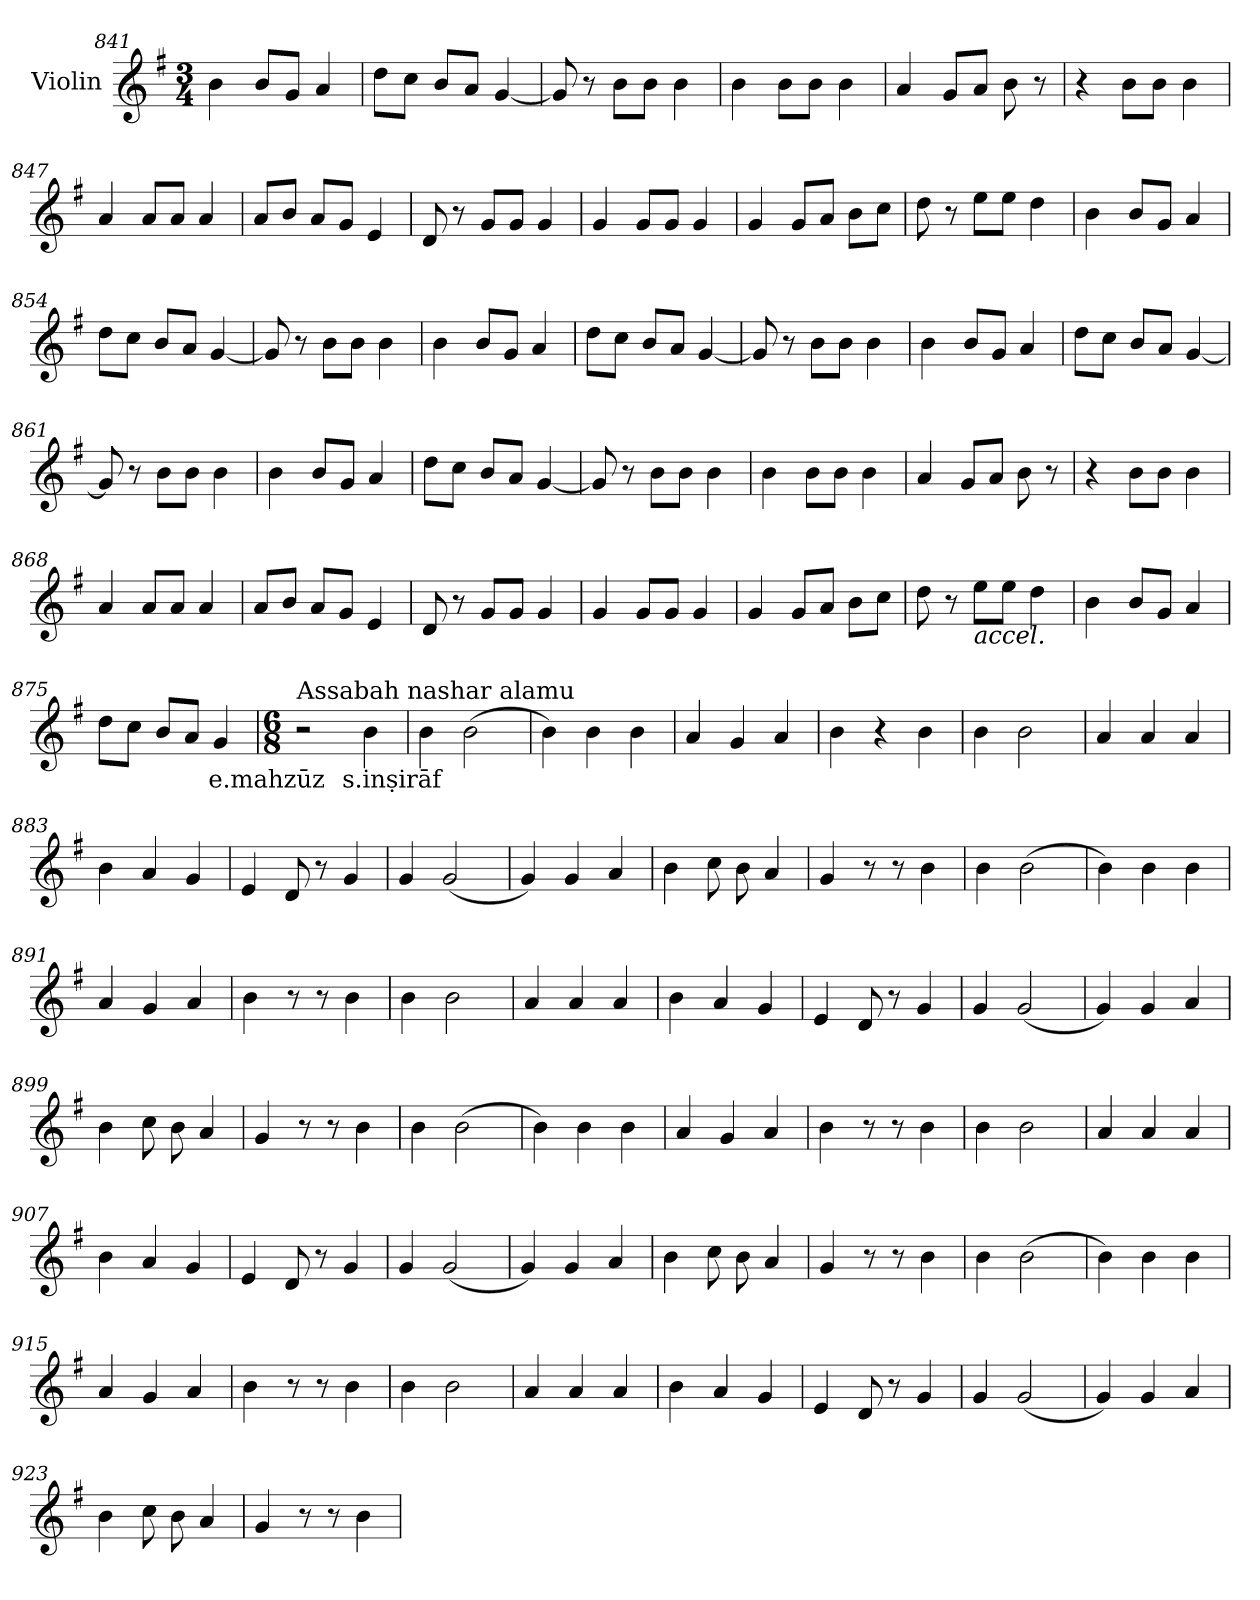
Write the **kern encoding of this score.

**kern	**text
*part1	*part1
*staff1	*staff1
*I"Violin	*
*clefG2	*
*k[f#]	*
*G:	*
*M3/4	*
=841	=841
4b\	.
8b/L	.
8g/J	.
4a/	.
!!LO:LB:g=z
=842	=842
8dd\L	.
8cc\J	.
8b/L	.
8a/J	.
[4g/	.
=843	=843
8g/]	.
8r	.
8b\L	.
8b\J	.
4b\	.
=844	=844
4b\	.
8b\L	.
8b\J	.
4b\	.
=845	=845
4a/	.
8g/L	.
8a/J	.
8b\	.
8r	.
=846	=846
4r	.
8b\L	.
8b\J	.
4b\	.
=847	=847
4a/	.
8a/L	.
8a/J	.
4a/	.
!!LO:LB:g=z
=848	=848
8a/L	.
8b/J	.
8a/L	.
8g/J	.
4e/	.
=849	=849
8d/	.
8r	.
8g/L	.
8g/J	.
4g/	.
=850	=850
4g/	.
8g/L	.
8g/J	.
4g/	.
=851	=851
4g/	.
8g/L	.
8a/J	.
8b\L	.
8cc\J	.
=852	=852
8dd\	.
8r	.
8ee\L	.
8ee\J	.
4dd\	.
=853	=853
4b\	.
8b/L	.
8g/J	.
4a/	.
!!LO:LB:g=z
=854	=854
8dd\L	.
8cc\J	.
8b/L	.
8a/J	.
[4g/	.
=855	=855
8g/]	.
8r	.
8b\L	.
8b\J	.
4b\	.
=856	=856
4b\	.
8b/L	.
8g/J	.
4a/	.
=857	=857
8dd\L	.
8cc\J	.
8b/L	.
8a/J	.
[4g/	.
=858	=858
8g/]	.
8r	.
8b\L	.
8b\J	.
4b\	.
=859	=859
4b\	.
8b/L	.
8g/J	.
4a/	.
!!LO:LB:g=z
=860	=860
8dd\L	.
8cc\J	.
8b/L	.
8a/J	.
[4g/	.
=861	=861
8g/]	.
8r	.
8b\L	.
8b\J	.
4b\	.
=862	=862
4b\	.
8b/L	.
8g/J	.
4a/	.
=863	=863
8dd\L	.
8cc\J	.
8b/L	.
8a/J	.
[4g/	.
=864	=864
8g/]	.
8r	.
8b\L	.
8b\J	.
4b\	.
=865	=865
4b\	.
8b\L	.
8b\J	.
4b\	.
!!LO:LB:g=z
=866	=866
4a/	.
8g/L	.
8a/J	.
8b\	.
8r	.
=867	=867
4r	.
8b\L	.
8b\J	.
4b\	.
=868	=868
4a/	.
8a/L	.
8a/J	.
4a/	.
=869	=869
8a/L	.
8b/J	.
8a/L	.
8g/J	.
4e/	.
=870	=870
8d/	.
8r	.
8g/L	.
8g/J	.
4g/	.
=871	=871
4g/	.
8g/L	.
8g/J	.
4g/	.
!!LO:LB:g=z
=872	=872
4g/	.
8g/L	.
8a/J	.
8b\L	.
8cc\J	.
=873	=873
8dd\	.
8r	.
!LO:TX:b:i:t=accel.	!
8ee\L	.
8ee\J	.
4dd\	.
=874	=874
4b\	.
8b/L	.
8g/J	.
4a/	.
=875	=875
8dd\L	.
8cc\J	.
8b/L	.
8a/J	.
!	!LO:LY:b
4g/	e.mahzūz
=876	=876
*M6/8	*
*MM150	*
!LO:TX:a:t=Assabah nashar alamu	!
2r	.
!	!LO:LY:b
4b\	s.inṣirāf
=877	=877
4b\	.
(>2b\	.
=878	=878
4b\)	.
4b\	.
4b\	.
!!LO:LB:g=z
=879	=879
4a/	.
4g/	.
4a/	.
=880	=880
4b\	.
4r	.
4b\	.
=881	=881
4b\	.
2b\	.
=882	=882
4a/	.
4a/	.
4a/	.
=883	=883
4b\	.
4a/	.
4g/	.
=884	=884
4e/	.
8d/	.
8r	.
4g/	.
=885	=885
4g/	.
(<2g/	.
!!LO:PB:g=z
=886	=886
4g/)	.
4g/	.
4a/	.
=887	=887
4b\	.
8cc\	.
8b\	.
4a/	.
=888	=888
4g/	.
8r	.
8r	.
4b\	.
=889	=889
4b\	.
(>2b\	.
=890	=890
4b\)	.
4b\	.
4b\	.
=891	=891
4a/	.
4g/	.
4a/	.
=892	=892
4b\	.
8r	.
8r	.
4b\	.
!!LO:LB:g=z
=893	=893
4b\	.
2b\	.
=894	=894
4a/	.
4a/	.
4a/	.
=895	=895
4b\	.
4a/	.
4g/	.
=896	=896
4e/	.
8d/	.
8r	.
4g/	.
=897	=897
4g/	.
(<2g/	.
=898	=898
4g/)	.
4g/	.
4a/	.
=899	=899
4b\	.
8cc\	.
8b\	.
4a/	.
!!LO:LB:g=z
=900	=900
4g/	.
8r	.
8r	.
4b\	.
=901	=901
4b\	.
(>2b\	.
=902	=902
4b\)	.
4b\	.
4b\	.
=903	=903
4a/	.
4g/	.
4a/	.
=904	=904
4b\	.
8r	.
8r	.
4b\	.
=905	=905
4b\	.
2b\	.
=906	=906
4a/	.
4a/	.
4a/	.
!!LO:LB:g=z
=907	=907
4b\	.
4a/	.
4g/	.
=908	=908
4e/	.
8d/	.
8r	.
4g/	.
=909	=909
4g/	.
(<2g/	.
=910	=910
4g/)	.
4g/	.
4a/	.
=911	=911
4b\	.
8cc\	.
8b\	.
4a/	.
=912	=912
4g/	.
8r	.
8r	.
4b\	.
=913	=913
4b\	.
(>2b\	.
!!LO:LB:g=z
=914	=914
4b\)	.
4b\	.
4b\	.
=915	=915
4a/	.
4g/	.
4a/	.
=916	=916
4b\	.
8r	.
8r	.
4b\	.
=917	=917
4b\	.
2b\	.
=918	=918
4a/	.
4a/	.
4a/	.
=919	=919
4b\	.
4a/	.
4g/	.
=920	=920
4e/	.
8d/	.
8r	.
4g/	.
!!LO:LB:g=z
=921	=921
4g/	.
(<2g/	.
=922	=922
4g/)	.
4g/	.
4a/	.
=923	=923
4b\	.
8cc\	.
8b\	.
4a/	.
=924	=924
4g/	.
8r	.
8r	.
4b\	.
=	=
*-	*-
